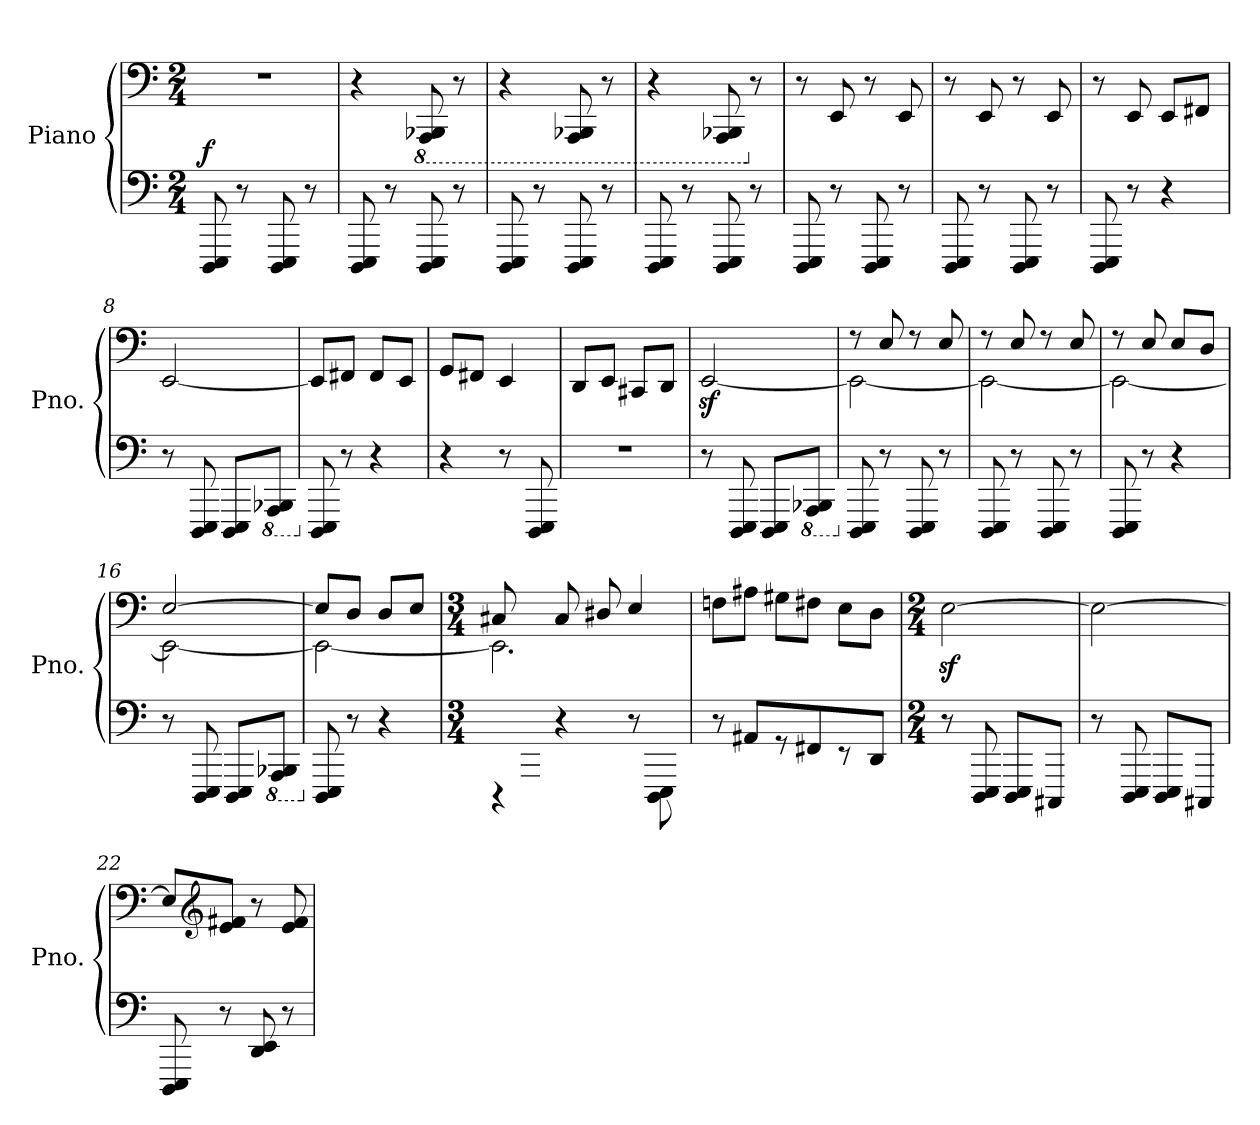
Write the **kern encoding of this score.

**kern	**kern	**dynam
*part1	*part1	*part1
*staff2	*staff1	*staff1/2
*I"Piano	*	*
*I'Pno.	*	*
*clefF4	*clefF4	*
*k[]	*k[]	*
*M2/4	*M2/4	*
*MM132	*MM132	*
=1	=1	=1
!	!	!LO:DY:a=2
8DDD/ 8EEE/	2r	f
8r	.	.
8DDD/ 8EEE/	.	.
8r	.	.
=2	=2	=2
8DDD/ 8EEE/	4r	.
8r	.	.
*	*8ba	*
8DDD/ 8EEE/	8AAAA/ 8BBBB-X/	.
8r	8r	.
=3	=3	=3
8DDD/ 8EEE/	4r	.
8r	.	.
8DDD/ 8EEE/	8AAAA/ 8BBBB-X/	.
8r	8r	.
=4	=4	=4
8DDD/ 8EEE/	4r	.
8r	.	.
8DDD/ 8EEE/	8AAAA/ 8BBBB-X/	.
*	*X8ba	*
8r	8r	.
=5	=5	=5
8DDD/ 8EEE/	8r	.
8r	8EE/	.
8DDD/ 8EEE/	8r	.
8r	8EE/	.
!!LO:LB:g=z
=6	=6	=6
8DDD/ 8EEE/	8r	.
8r	8EE/	.
8DDD/ 8EEE/	8r	.
8r	8EE/	.
=7	=7	=7
8DDD/ 8EEE/	8r	.
8r	8EE/	.
4r	8EE/L	.
.	8FF#X/J	.
=8	=8	=8
8r	[2EE/	.
8DDD/ 8EEE/	.	.
8DDD/ 8EEE/L	.	.
*8ba	*	*
8AAAA/ 8BBBB-X/J	.	.
=9	=9	=9
*X8ba	*	*
8DDD/ 8EEE/	8EE/L]	.
8r	8FF#X/J	.
4r	8FF#/L	.
.	8EE/J	.
=10	=10	=10
4r	8GG/L	.
.	8FF#X/J	.
8r	4EE/	.
8DDD/ 8EEE/	.	.
!!LO:LB:g=z
=11	=11	=11
2r	8DD/L	.
.	8EE/J	.
.	8CC#X/L	.
.	8DD/J	.
=12	=12	=12
8r	[2EEz</	.
8DDD/ 8EEE/	.	.
8DDD/ 8EEE/L	.	.
*8ba	*	*
8AAAA/ 8BBBB-X/J	.	.
=13	=13	=13
*X8ba	*	*
*	*^	*
8DDD/ 8EEE/	8r	2EE\_	.
8r	8E/	.	.
8DDD/ 8EEE/	8r	.	.
8r	8E/	.	.
=14	=14	=14	=14
8DDD/ 8EEE/	8r	2EE\_	.
8r	8E/	.	.
8DDD/ 8EEE/	8r	.	.
8r	8E/	.	.
=15	=15	=15	=15
8DDD/ 8EEE/	8r	2EE\_	.
8r	8E/	.	.
4r	8E/L	.	.
.	8D/J	.	.
!!LO:LB:g=z	!!
=16	=16	=16	=16
8r	[2E/	2EE\_	.
8DDD/ 8EEE/	.	.	.
8DDD/ 8EEE/L	.	.	.
*8ba	*	*	*
8AAAA/ 8BBBB-X/J	.	.	.
=17	=17	=17	=17
*X8ba	*	*	*
8DDD/ 8EEE/	8E/L]	2EE\_	.
8r	8D/J	.	.
4r	8D/L	.	.
.	8E/J	.	.
=18	=18	=18	=18
*M3/4	*M3/4	*	*
*^	*	*	*
8ryy	4r	8C#X/L	2.EE\]	.
8GGG#X/ 8GG#X/J	.	8ryy	.	.
2ryy	4r	8C#/L	.	.
.	.	8D#X/J	.	.
.	8r	4E/	.	.
.	8DDD\ 8EEE\	.	.	.
*v	*v	*	*	*
*	*v	*v	*
=19	=19	=19
8r	8Fn\L	.
8AA#X/L	8A#X\J	.
8r	8G#X\L	.
8FF#X/	8F#X\J	.
8r	8E\L	.
8DD/J	8D\J	.
!!LO:LB:g=z
=20	=20	=20
*M2/4	*M2/4	*
8r	[2Ez<\	.
8DDD/ 8EEE/	.	.
8DDD/ 8EEE/L	.	.
8CCC#X/J	.	.
=21	=21	=21
8r	2E\_	.
8DDD/ 8EEE/	.	.
8DDD/ 8EEE/L	.	.
8CCC#X/J	.	.
=22	=22	=22
8DDD/ 8EEE/	8E/L]	.
*	*clefG2	*
8r	8e/ 8f#X/J	.
8DD/ 8EE/	8r	.
8r	8e/ 8f#/	.
=	=	=
*-	*-	*-
